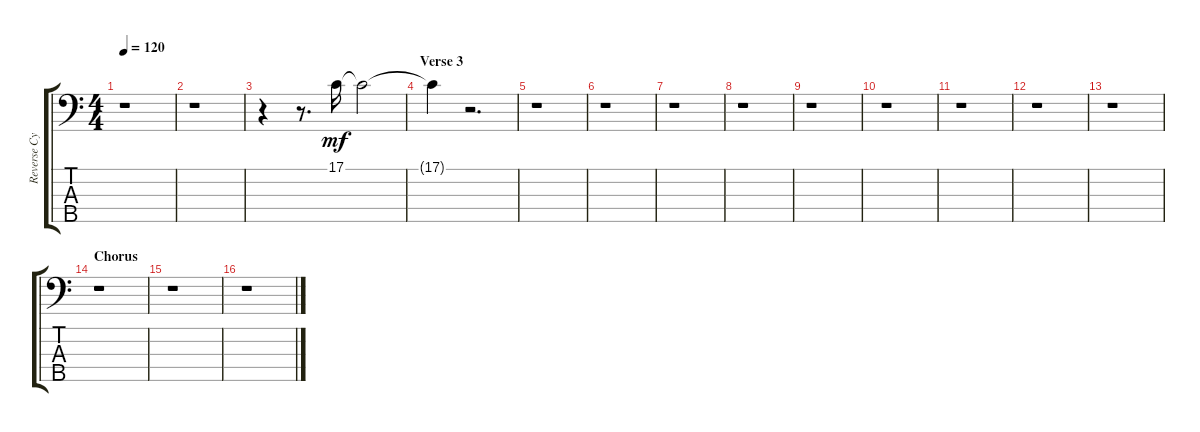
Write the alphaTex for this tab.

\track ("Reverse Cymbal (Staff 2)" "Reverse Cy") {instrument reversecymbal}
\staff {score tabs}
\tuning (G2 D2 A1 E1 B0) {hide}
\ts (4 4)
\tempo 120
\clef f4
\ks aminor
r.1{dy mf} |
r.1 |
r.4 r.8{d} 17.1.16 17.1{t}.2 |
\section ("" "Verse 3")
17.1{t}.4 r.2{d} |
r.1 |
r.1 |
r.1 |
r.1 |
r.1 |
r.1 |
r.1 |
r.1 |
r.1 |
\section ("" "Chorus")
r.1 |
r.1 |
r.1
